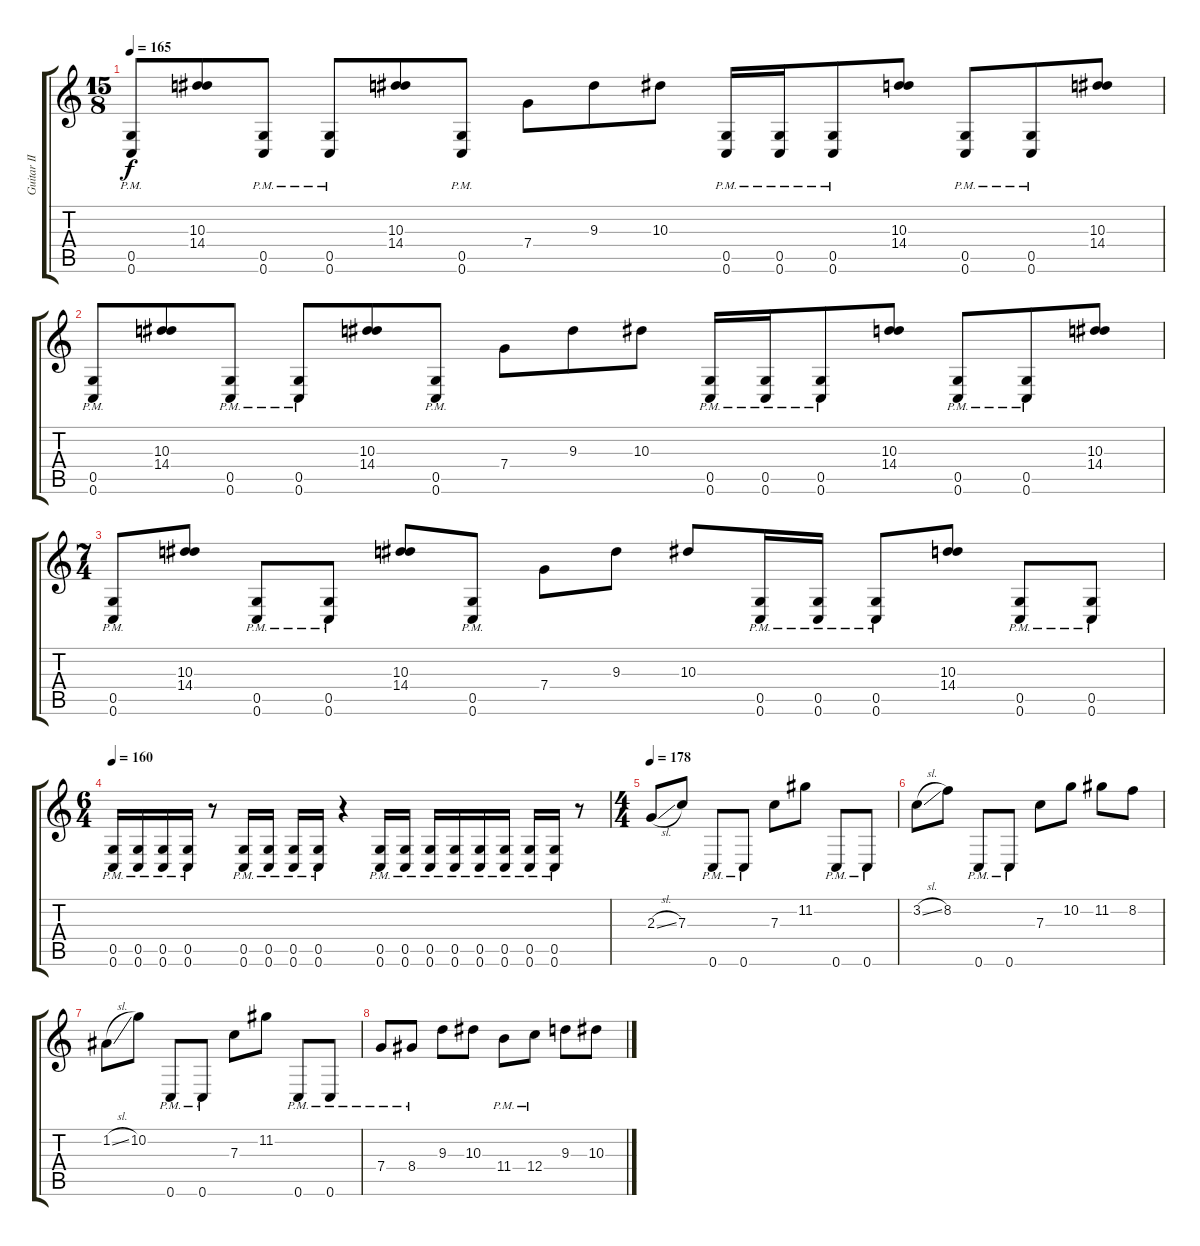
\track ("Guitar II" "Guitar II") {instrument overdrivenguitar}
\staff {score tabs}
\tuning (D4 A3 F3 C3 G2 C2) {hide}
\ts (15 8)
\tempo 165
\clef g2
\ks c
(0.5{pm} 0.6{pm}).8{dy f} (10.3 14.4).8 (0.5{pm} 0.6{pm}).8 (0.5{pm} 0.6{pm}).8 (10.3 14.4).8 (0.5{pm} 0.6{pm}).8 7.4.8 9.3.8 10.3.8 (0.5{pm} 0.6{pm}).16 (0.5{pm} 0.6{pm}).16 (0.5{pm} 0.6{pm}).8 (10.3 14.4).8 (0.5{pm} 0.6{pm}).8 (0.5{pm} 0.6{pm}).8 (10.3 14.4).8 |
(0.5{pm} 0.6{pm}).8 (10.3 14.4).8 (0.5{pm} 0.6{pm}).8 (0.5{pm} 0.6{pm}).8 (10.3 14.4).8 (0.5{pm} 0.6{pm}).8 7.4.8 9.3.8 10.3.8 (0.5{pm} 0.6{pm}).16 (0.5{pm} 0.6{pm}).16 (0.5{pm} 0.6{pm}).8 (10.3 14.4).8 (0.5{pm} 0.6{pm}).8 (0.5{pm} 0.6{pm}).8 (10.3 14.4).8 |
\ts (7 4)
(0.5{pm} 0.6{pm}).8 (10.3 14.4).8 (0.5{pm} 0.6{pm}).8 (0.5{pm} 0.6{pm}).8 (10.3 14.4).8 (0.5{pm} 0.6{pm}).8 7.4.8 9.3.8 10.3.8 (0.5{pm} 0.6{pm}).16 (0.5{pm} 0.6{pm}).16 (0.5{pm} 0.6{pm}).8 (10.3 14.4).8 (0.5{pm} 0.6{pm}).8 (0.5{pm} 0.6{pm}).8 |
\ts (6 4)
\tempo 160
(0.5{pm} 0.6{pm}).16 (0.5{pm} 0.6{pm}).16 (0.5{pm} 0.6{pm}).16 (0.5{pm} 0.6{pm}).16 r.8 (0.5{pm} 0.6{pm}).16 (0.5{pm} 0.6{pm}).16 (0.5{pm} 0.6{pm}).16 (0.5{pm} 0.6{pm}).16 r.4 (0.5{pm} 0.6{pm}).16 (0.5{pm} 0.6{pm}).16 (0.5{pm} 0.6{pm}).16 (0.5{pm} 0.6{pm}).16 (0.5{pm} 0.6{pm}).16 (0.5{pm} 0.6{pm}).16 (0.5{pm} 0.6{pm}).16 (0.5{pm} 0.6{pm}).16 r.8 |
\ts (4 4)
\tempo 178
2.3{sl}.8 7.3.8 0.6{pm}.8 0.6{pm}.8 7.3.8 11.2.8 0.6{pm}.8 0.6{pm}.8 |
3.2{sl}.8 8.2.8 0.6{pm}.8 0.6{pm}.8 7.3.8 10.2.8 11.2.8 8.2.8 |
1.2{sl}.8 10.2.8 0.6{pm}.8 0.6{pm}.8 7.3.8 11.2.8 0.6{pm}.8 0.6{pm}.8 |
7.4{pm}.8 8.4{pm}.8 9.3.8 10.3.8 11.4{pm}.8 12.4{pm}.8 9.3.8 10.3.8
